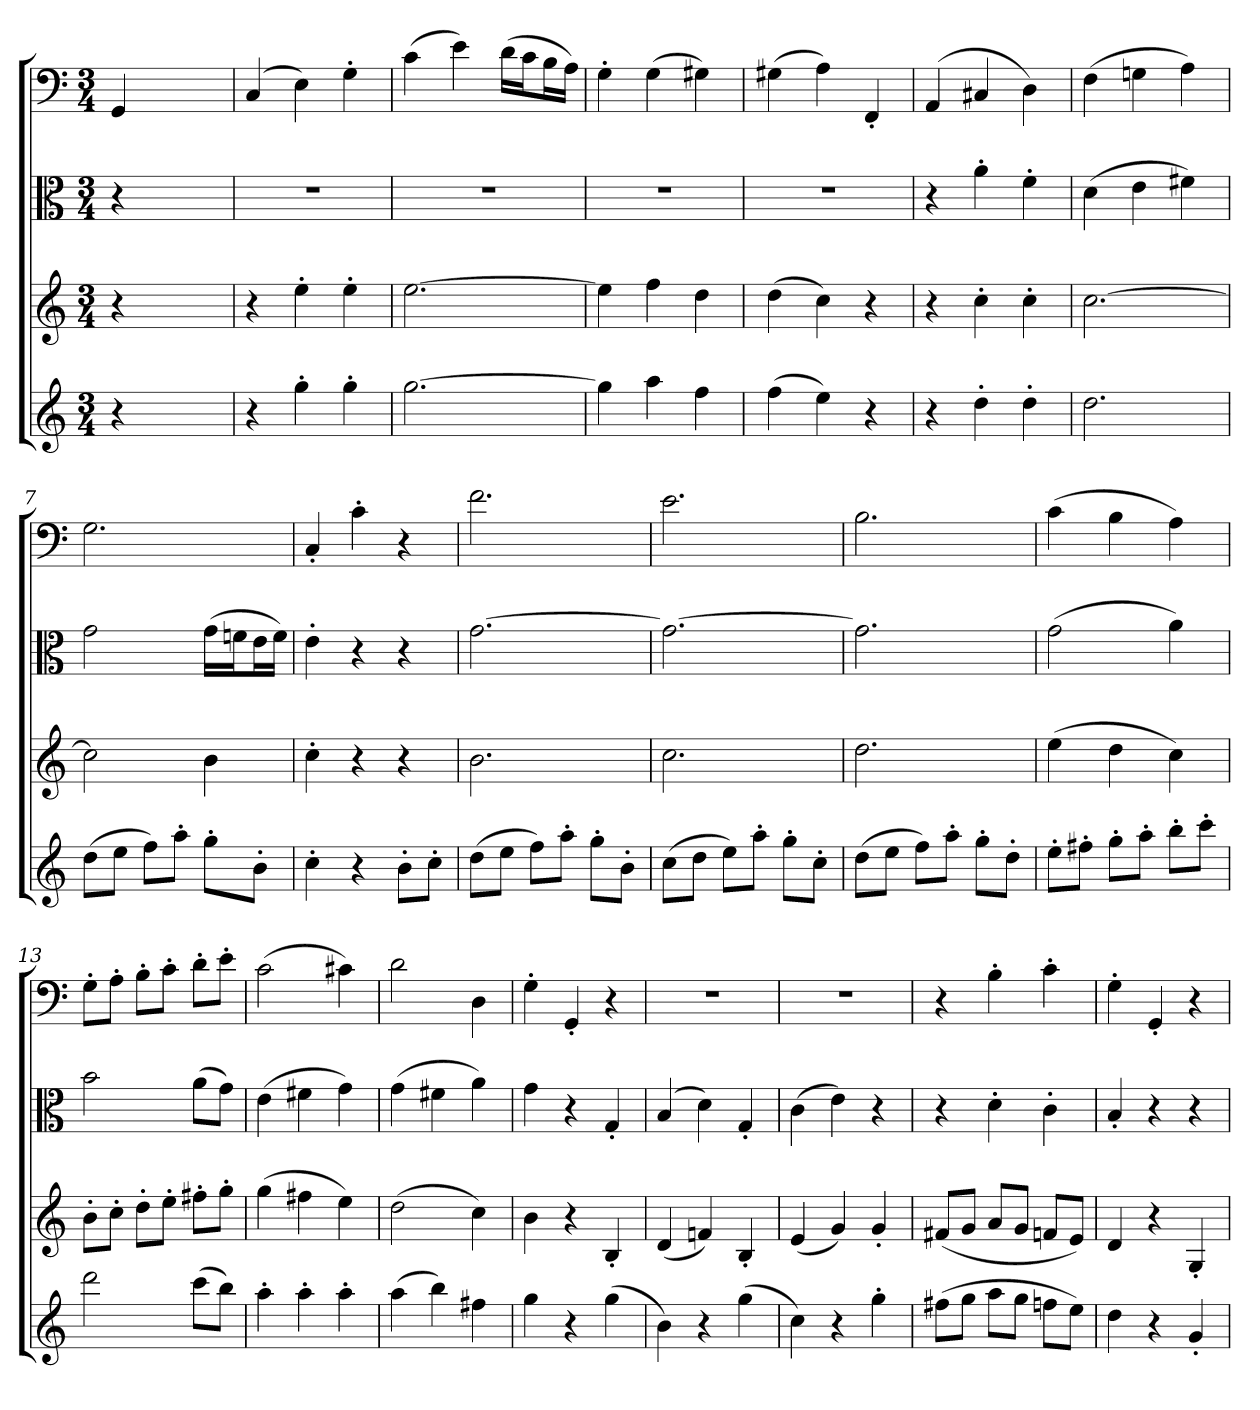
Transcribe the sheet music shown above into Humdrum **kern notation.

**kern	**kern	**kern	**kern
*part4	*part3	*part2	*part1
*staff4	*staff3	*staff2	*staff1
*clefG2	*clefG2	*clefC3	*clefF4
*k[]	*k[]	*k[]	*k[]
*C:	*C:	*C:	*C:
*M3/4	*M3/4	*M3/4	*M3/4
=	=	=	=
4r	4r	4r	4GG
2ryy	2ryy	2ryy	2ryy
=1	=1	=1	=1
4r	4r	2.r	(4C
4gg'	4ee'	.	4E)
4gg'	4ee'	.	4G'
=2	=2	=2	=2
[2.gg	[2.ee	2.r	(4c
.	.	.	4e)
.	.	.	(16d\LL
.	.	.	16c\J
.	.	.	16B\L
.	.	.	16A\JJ)
=3	=3	=3	=3
4gg]	4ee]	2.r	4G'
4aa	4ff	.	(4G
4ff	4dd	.	4G#X)
=4	=4	=4	=4
(4ff	(4dd	2.r	(4G#X
4ee)	4cc)	.	4A)
4r	4r	.	4FF'
=5	=5	=5	=5
4r	4r	4r	(4AA
4dd'	4cc'	4a'	4C#X
4dd'	4cc'	4f'	4D)
=6	=6	=6	=6
2.dd	[2.cc	(4d	(4F
.	.	4e	4Gn
.	.	4f#X)	4A)
=7	=7	=7	=7
(8dd\L	2cc]	2g	2.G
8ee\J	.	.	.
8ff\L)	.	.	.
8aa'\J	.	.	.
8gg'\L	4b	(16g\LL	.
.	.	16fn\J	.
8b'\J	.	16e\L	.
.	.	16f\JJ)	.
=8	=8	=8	=8
4cc'	4cc'	4e'	4C'
4r	4r	4r	4c'
8b'\L	4r	4r	4r
8cc'\J	.	.	.
=9	=9	=9	=9
(8dd\L	2.b	[2.g	2.f
8ee\J	.	.	.
8ff\L)	.	.	.
8aa'\J	.	.	.
8gg'\L	.	.	.
8b'\J	.	.	.
=10	=10	=10	=10
(8cc\L	2.cc	2.g_	2.e
8dd\J	.	.	.
8ee\L)	.	.	.
8aa'\J	.	.	.
8gg'\L	.	.	.
8cc'\J	.	.	.
=11	=11	=11	=11
(8dd\L	2.dd	2.g]	2.B
8ee\J	.	.	.
8ff\L)	.	.	.
8aa'\J	.	.	.
8gg'\L	.	.	.
8dd'\J	.	.	.
=12	=12	=12	=12
8ee'\L	(4ee	(2g	(4c
8ff#X'\J	.	.	.
8gg'\L	4dd	.	4B
8aa'\J	.	.	.
8bb'\L	4cc)	4a)	4A)
8ccc'\J	.	.	.
=13	=13	=13	=13
2ddd	8b'\L	2b	8G'\L
.	8cc'\J	.	8A'\J
.	8dd'\L	.	8B'\L
.	8ee'\J	.	8c'\J
(8ccc\L	8ff#X'\L	(8a\L	8d'\L
8bb\J)	8gg'\J	8g\J)	8e'\J
=14	=14	=14	=14
4aa'	(4gg	(4e	(2c
4aa'	4ff#X	4f#X	.
4aa'	4ee)	4g)	4c#X)
=15	=15	=15	=15
(4aa	(2dd	(4g	2d
4bb)	.	4f#X	.
4ff#X	4cc)	4a)	4D
=16	=16	=16	=16
4gg	4b	4g	4G'
4r	4r	4r	4GG'
(4gg	4B'	4G'	4r
=17	=17	=17	=17
4b)	(4d	(4B	2.r
4r	4fn)	4d)	.
(4gg	4B'	4G'	.
=18	=18	=18	=18
4cc)	(4e	(4c	2.r
4r	4g)	4e)	.
4gg'	4g'	4r	.
=19	=19	=19	=19
(8ff#X\L	(8f#X/L	4r	4r
8gg\J	8g/J	.	.
8aa\L	8a/L	4d'	4B'
8gg\J	8g/J	.	.
8ffn\L	8fn/L	4c'	4c'
8ee\J)	8e/J)	.	.
=20	=20	=20	=20
4dd	4d	4B'	4G'
4r	4r	4r	4GG'
4g'	4G'	4r	4r
=	=	=	=
*-	*-	*-	*-
